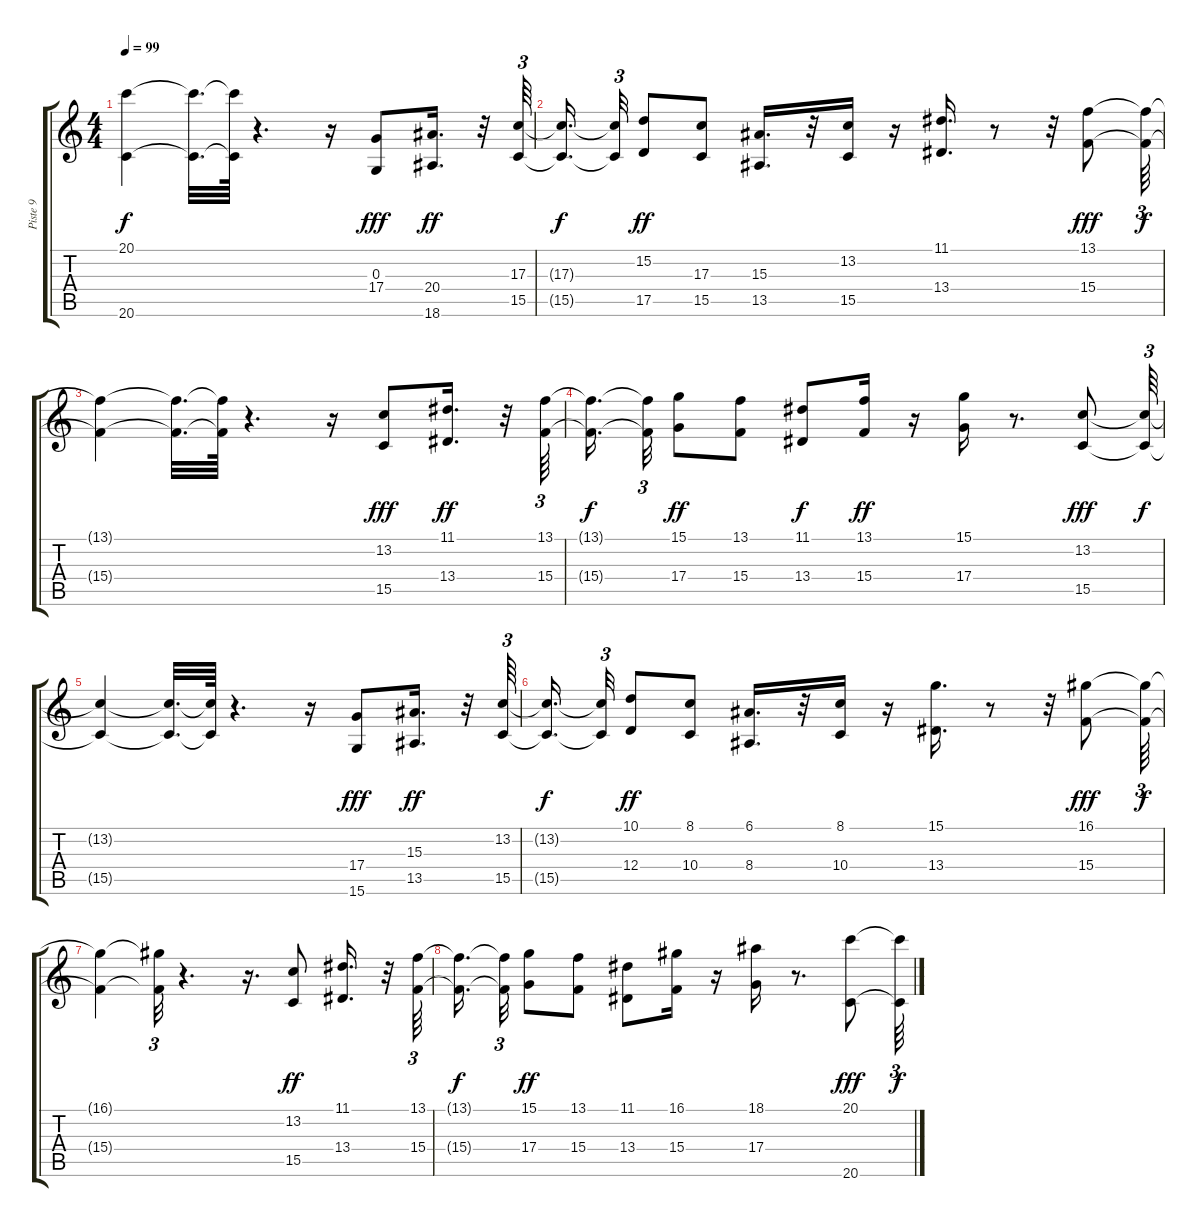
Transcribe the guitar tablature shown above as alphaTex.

\track ("Piste 9" "Piste 9") {instrument trumpet}
\staff {score tabs}
\tuning (E4 B3 G3 D3 A2 E2) {hide}
\ts (4 4)
\tempo 99
\clef g2
\ks c
(20.1{t} 20.6{t}).4{dy f} (20.1{t} 20.6{t}).32{d} (20.1{t} 20.6{t}).64 r.4{d} r.16 (0.3 17.4).8{dy fff} (20.4 18.6).16{d dy ff} r.32 (17.3 15.5).64{tu (3 2)} |
(17.3{t} 15.5{t}).16{d dy f beam splitsecondary} (17.3{t} 15.5{t}).32{tu (3 2)} (15.2 17.5).8{dy ff} (17.3 15.5).8 (15.3 13.5).16{d} r.32 (13.2 15.5).16 r.16 (11.1 13.4).16{d} r.8 r.32 (13.1 15.4).8{dy fff} (13.1{t} 15.4{t}).64{tu (3 2) dy f} |
(13.1{t} 15.4{t}).4 (13.1{t} 15.4{t}).32{d} (13.1{t} 15.4{t}).64 r.4{d} r.16 (13.2 15.5).8{dy fff} (11.1 13.4).16{d dy ff} r.32 (13.1 15.4).64{tu (3 2)} |
(13.1{t} 15.4{t}).16{d dy f beam splitsecondary} (13.1{t} 15.4{t}).32{tu (3 2)} (15.1 17.4).8{dy ff} (13.1 15.4).8 (11.1 13.4).8{dy f} (13.1 15.4).16{dy ff} r.16 (15.1 17.4).16 r.8{d} (13.2 15.5).8{dy fff} (13.2{t} 15.5{t}).64{tu (3 2) dy f} |
(13.2{t} 15.5{t}).4 (13.2{t} 15.5{t}).32{d} (13.2{t} 15.5{t}).64 r.4{d} r.16 (17.4 15.6).8{dy fff} (15.3 13.5).16{d dy ff} r.32 (13.2 15.5).64{tu (3 2)} |
(13.2{t} 15.5{t}).16{d dy f beam splitsecondary} (13.2{t} 15.5{t}).32{tu (3 2)} (10.1 12.4).8{dy ff} (8.1 10.4).8 (6.1 8.4).16{d} r.32 (8.1 10.4).16 r.16 (15.1 13.4).16{d} r.8 r.32 (16.1 15.4).8{dy fff} (16.1{t} 15.4{t}).64{tu (3 2) dy f} |
(16.1{t} 15.4{t}).4 (16.1{t} 15.4{t}).32{tu (3 2)} r.4{d} r.16{d} (13.2 15.5).8{dy ff} (11.1 13.4).16{d} r.32 (13.1 15.4).64{tu (3 2)} |
(13.1{t} 15.4{t}).16{d dy f beam splitsecondary} (13.1{t} 15.4{t}).32{tu (3 2)} (15.1 17.4).8{dy ff} (13.1 15.4).8 (11.1 13.4).8 (16.1 15.4).16 r.16 (18.1 17.4).16 r.8{d} (20.1 20.6).8{dy fff} (20.1{t} 20.6{t}).64{tu (3 2) dy f}
